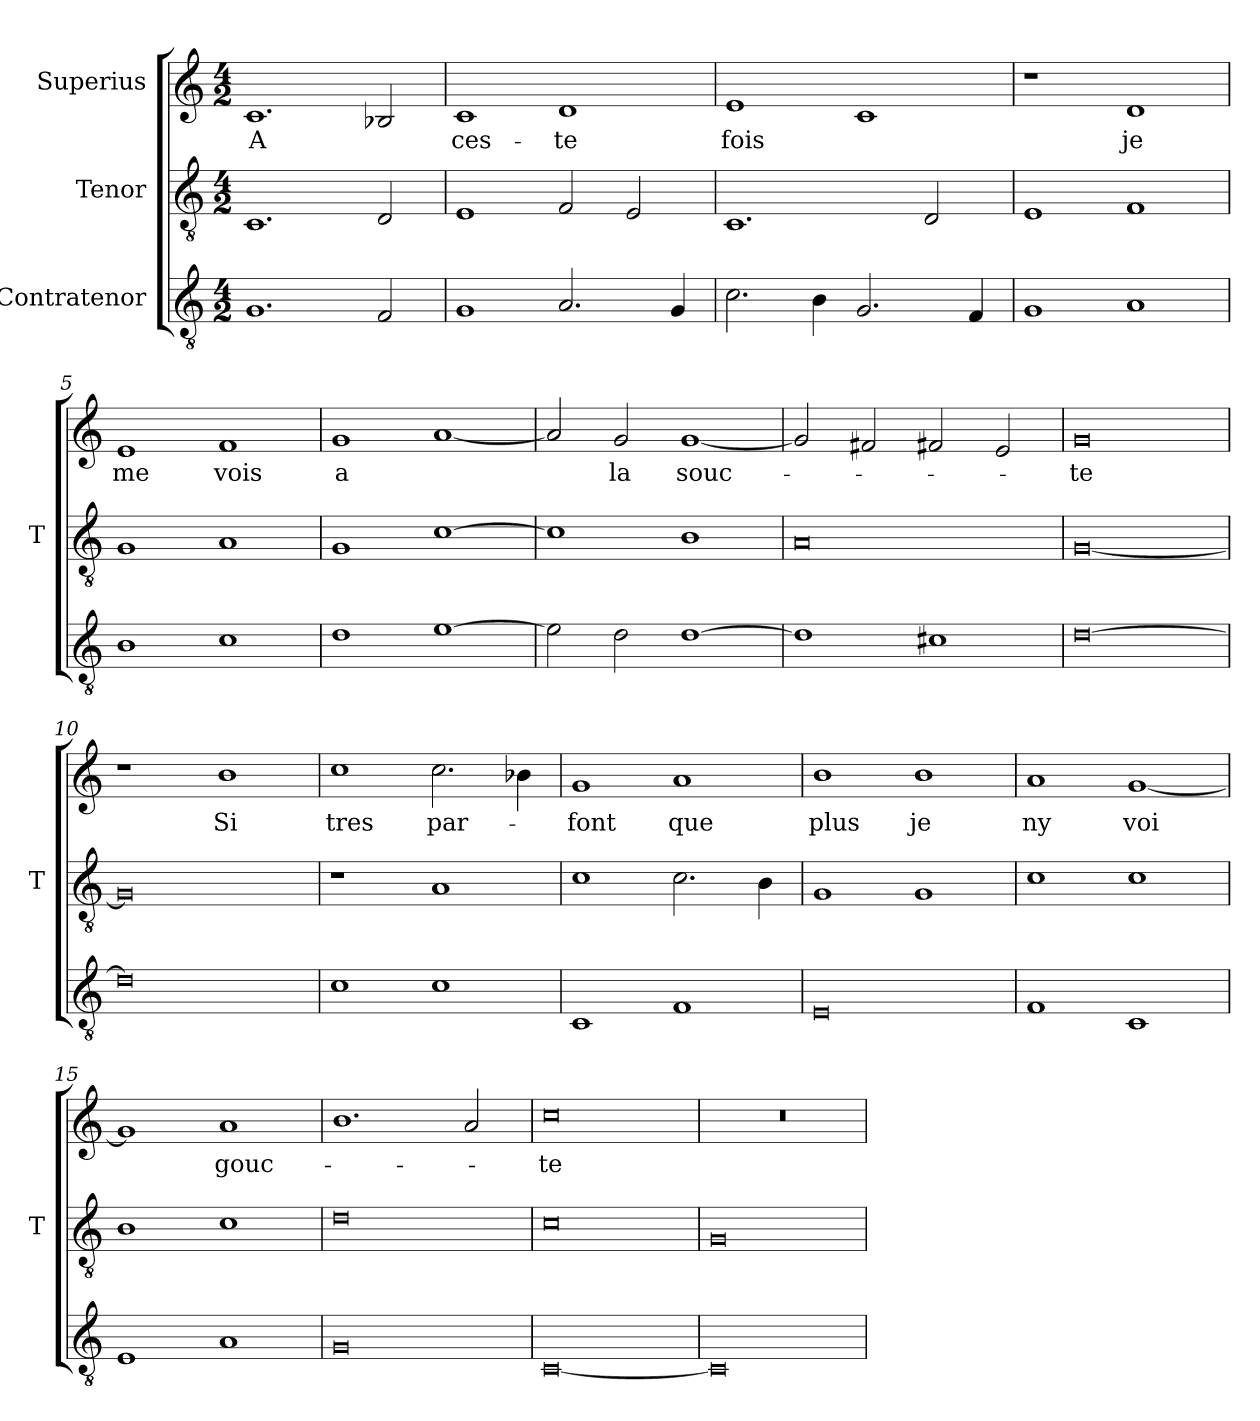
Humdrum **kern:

**kern	**kern	**kern	**text
*part3	*part2	*part1	*part1
*staff3	*staff2	*staff1	*staff1
*I"Contratenor	*I"Tenor	*I"Superius	*
*	*I'T	*	*
*clefGv2	*clefGv2	*clefG2	*
*M4/2	*M4/2	*M4/2	*
=1	=1	=1	=1
1.G	1.C	1.c	-A
2F	2D	2B-X	.
=2	=2	=2	=2
1G	1E	1c	ces-
2.A	2F	1d	-te
.	2E	.	.
4G	.	.	.
=3	=3	=3	=3
2.c	1.C	1e	-fois
4B	.	.	.
2.G	.	1c	.
.	2D	.	.
4F	.	.	.
=4	=4	=4	=4
1G	1E	1r	.
1A	1F	1d	-je
=5	=5	=5	=5
1B	1G	1e	-me
1c	1A	1f	-vois
=6	=6	=6	=6
1d	1G	1g	-a
[1e	[1c	[1a	.
=7	=7	=7	=7
2e]	1c]	2a]	.
2d	.	2g	-la
[1d	1B	[1g	souc-
=8	=8	=8	=8
1d]	0A	2g]	.
.	.	2f#X	.
1c#X	.	2f#X	.
.	.	2e	.
=9	=9	=9	=9
[0d	[0G	0g	-te
=10	=10	=10	=10
0d]	0G]	1r	.
.	.	1b	-Si
=11	=11	=11	=11
1c	1r	1cc	-tres
1c	1A	2.cc	par-
.	.	4b-X	.
=12	=12	=12	=12
1C	1c	1g	-font
1F	2.c	1a	-que
.	4B	.	.
=13	=13	=13	=13
0E	1G	1b	-plus
.	1G	1b	-je
=14	=14	=14	=14
1F	1c	1a	-ny
1C	1c	[1g	-voi
=15	=15	=15	=15
1E	1B	1g]	.
1A	1c	1a	gouc-
=16	=16	=16	=16
0G	0d	1.b	.
.	.	2a	.
=17	=17	=17	=17
[0C	0c	0cc	-te
=18	=18	=18	=18
0C]	0G	0r	.
=	=	=	=
*-	*-	*-	*-
